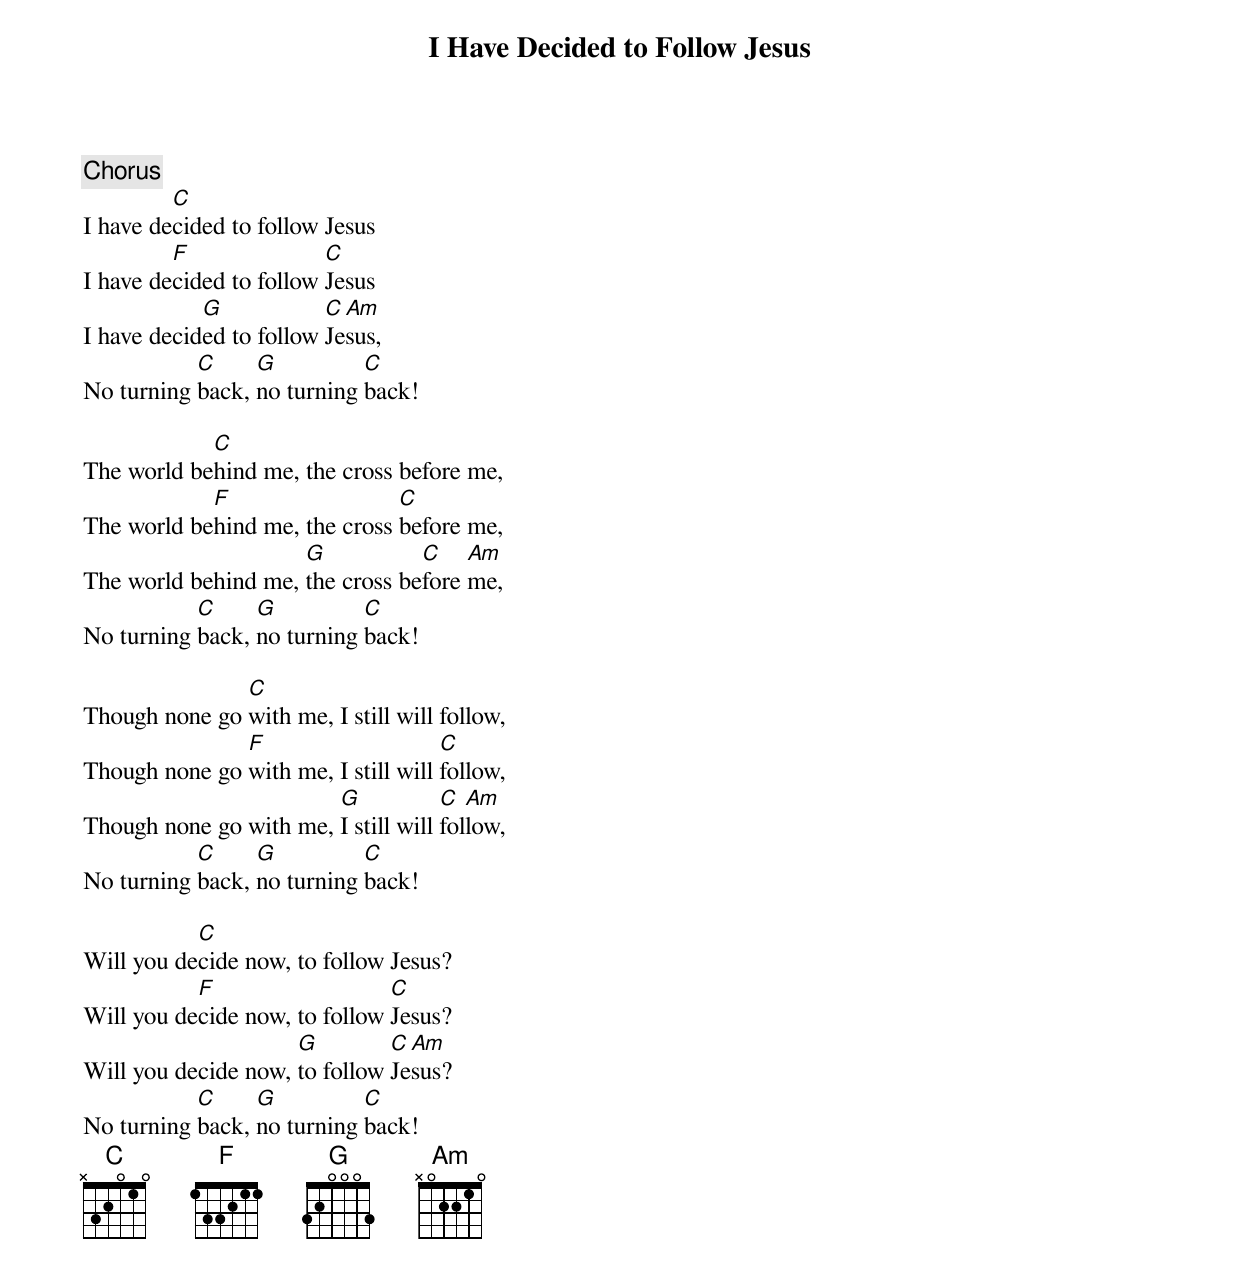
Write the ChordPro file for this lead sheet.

{Title:I Have Decided to Follow Jesus}

{Chorus}
I have de[C]cided to follow Jesus
I have de[F]cided to follow [C]Jesus
I have decid[G]ed to follow [C]Je[Am]sus,
No turning [C]back, [G]no turning [C]back!

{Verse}
The world be[C]hind me, the cross before me,
The world be[F]hind me, the cross [C]before me,
The world behind me, [G]the cross be[C]fore [Am]me,
No turning [C]back, [G]no turning [C]back!

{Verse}
Though none go [C]with me, I still will follow,
Though none go [F]with me, I still will [C]follow,
Though none go with me, [G]I still will [C]fol[Am]low,
No turning [C]back, [G]no turning [C]back!

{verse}
Will you de[C]cide now, to follow Jesus?
Will you de[F]cide now, to follow [C]Jesus?
Will you decide now, [G]to follow [C]Je[Am]sus?
No turning [C]back, [G]no turning [C]back!
